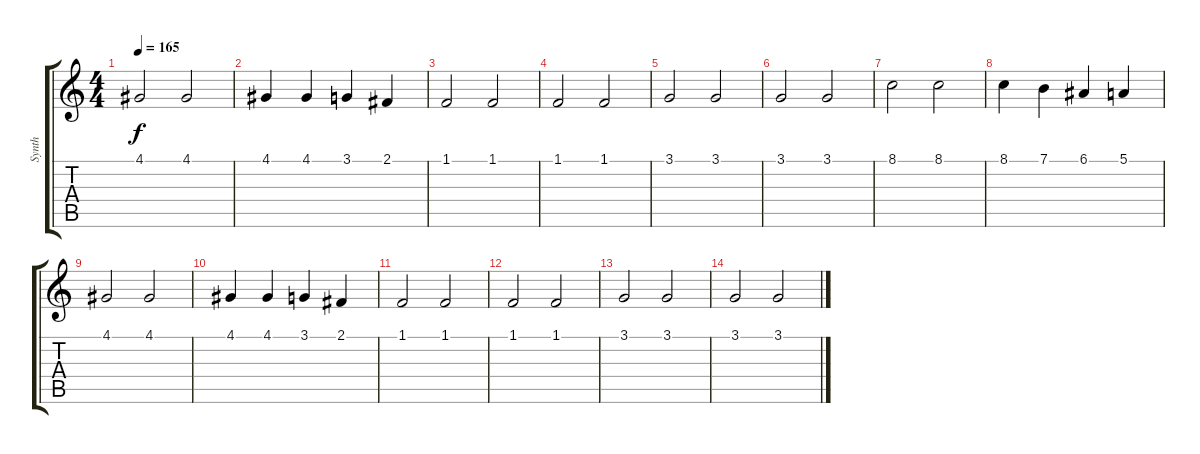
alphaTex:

\track ("Synth" "Synth") {instrument lead2sawtooth}
\staff {score tabs}
\tuning (E4 B3 G3 D3 A2 E2) {hide}
\ts (4 4)
\tempo 165
\clef g2
\ks c
4.1.2{dy f} 4.1.2 |
4.1.4 4.1.4 3.1.4 2.1.4 |
1.1.2 1.1.2 |
1.1.2 1.1.2 |
3.1.2 3.1.2 |
3.1.2 3.1.2 |
8.1.2 8.1.2 |
8.1.4 7.1.4 6.1.4 5.1.4 |
4.1.2 4.1.2 |
4.1.4 4.1.4 3.1.4 2.1.4 |
1.1.2 1.1.2 |
1.1.2 1.1.2 |
3.1.2 3.1.2 |
3.1.2 3.1.2
